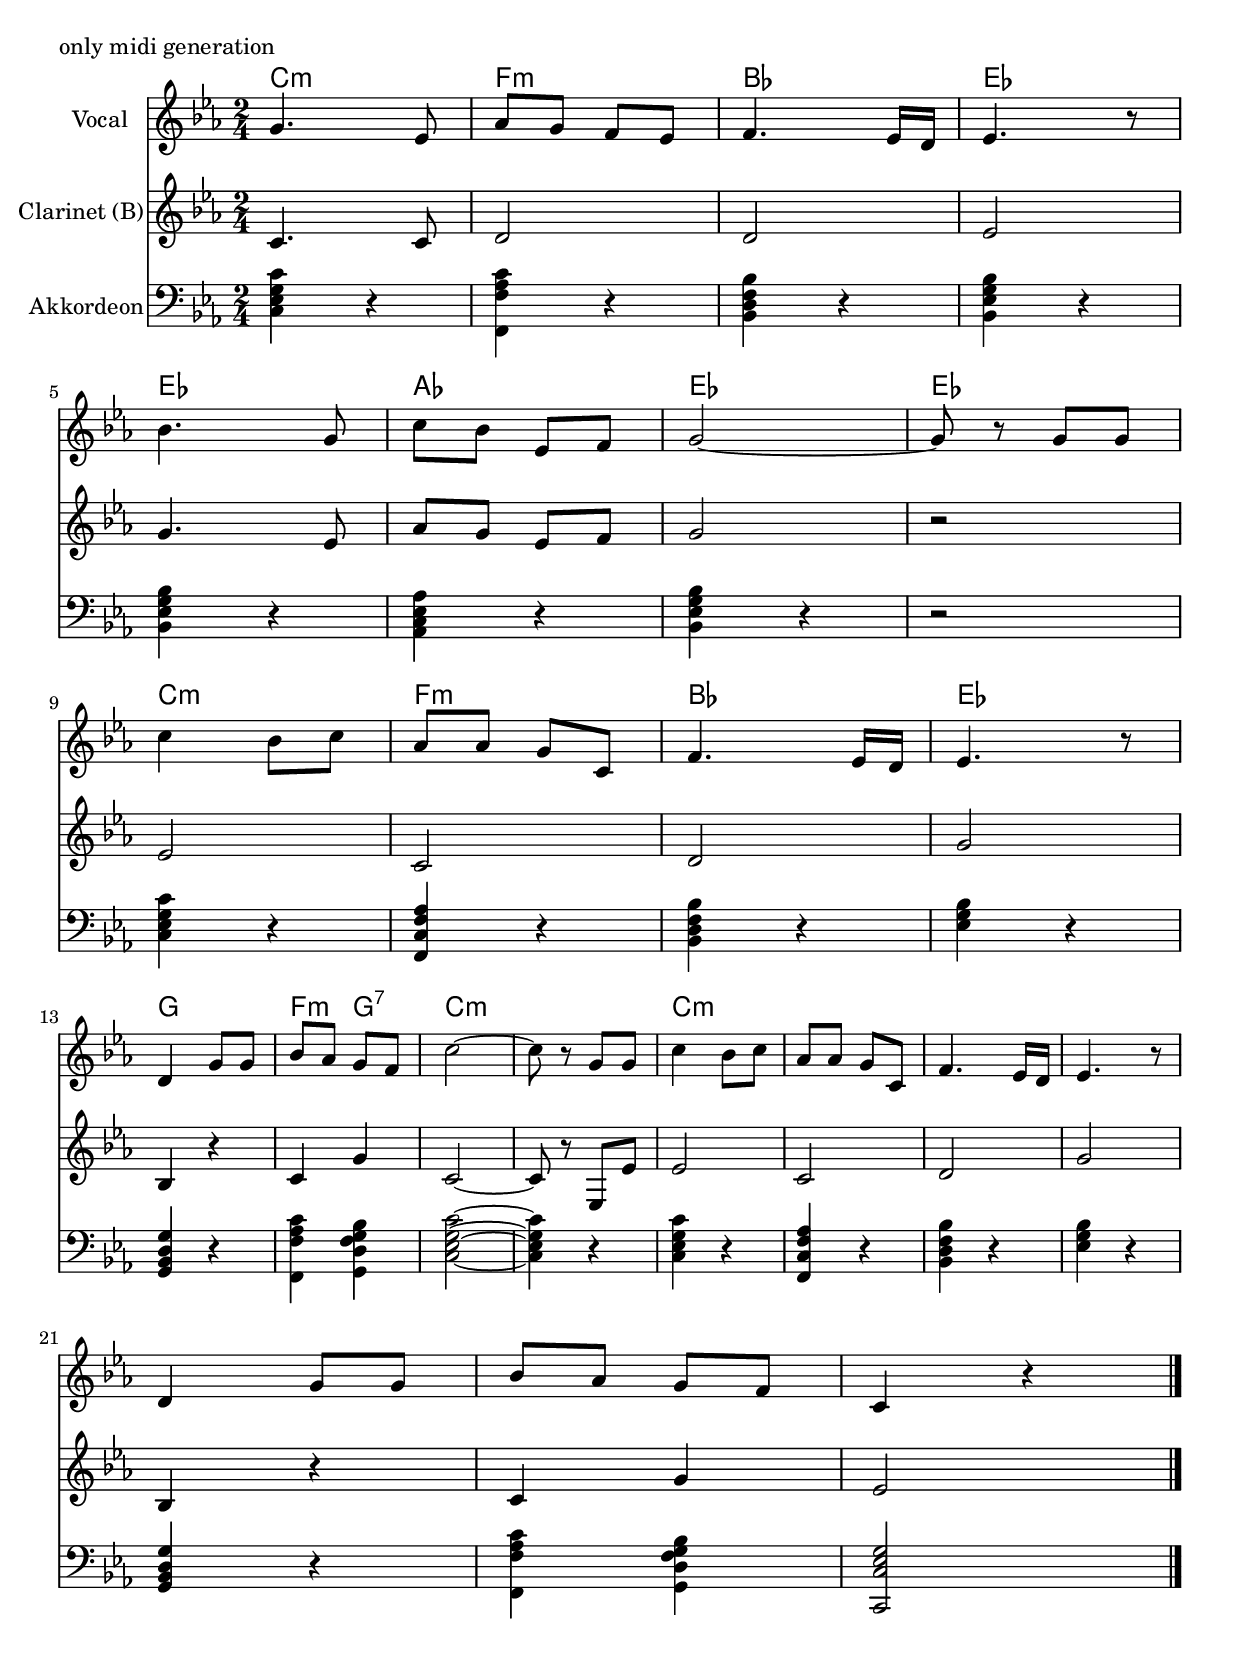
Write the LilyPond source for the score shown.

\version "2.20.0"
\version "2.20.0"

global = {
  \key c \minor
  \time 2/4
  }

voice_chords = 
  \chordmode 
    { 
    c2:m f:m bes es \break
    es as es es \break
    c:m f:m bes es \break
    g f4:m g4:7 c1:m c2:m 
    }


voice_vocal =     
  \transpose c c' {
    \clef "treble"
    g4. es8 as g f es f4. es16 d es4. r8
    \break
    bes4. g8 c' bes es f g2~ g8 r8 g g
    \break
    
    \repeat volta 2 {
      c'4  bes8 c' as as g c f4. es16 d es4. r8
      \break
      d4 g8 g bes as g f 
      }
    \alternative {
       { c'2~ c'8 r g  g }
       { c4 r4 \bar "|."  }
      }
     
  }

voice_clarinet = 
  \transpose c c' {
    \clef "treble"
    c4. c8 d2 d2 es 
    g4. es8  as8 g es f g2 r 
    \repeat volta 2 {
      es2 c  d  g  
      bes,4 r c4 g 
      }
    \alternative {
       { c2~ | c8 r es,  es }
       {es2}
       }  
   }


voice_accordion = {
  \clef "bass"

  <c es g c'>4 r   <f, c' f as> r  <bes, d f bes> r  <bes, es g bes> r
  <bes, es g bes> r <as, c es as> r <bes, es g bes> r r2
  \repeat volta 2 {
    <c es g c'>4 r <f, c f as> r  <bes, d f bes> r <es g bes> r 
    <g, bes, d g> r <f, c' f as>4 <g, bes d f g> 
    }
  \alternative {
      {<c es g c'>2~  | <c es g c'>4 r  }
      {<c, es g c>2}
    }  
  
  }


\score {
  \header { piece = "only midi generation " }
  
\unfoldRepeats { 

  <<
    \new ChordNames
      \voice_chords
      
    \new Staff \with { midiInstrument = "Violin"
      instrumentName = "Vocal" } 
      { 
      \global
      \voice_vocal
      }  
    
    \new Staff \with {
      midiInstrument = "Clarinet"
      instrumentName = "Clarinet (B)" } 
      { 
        \global
        \voice_clarinet
      }
  
    \new Staff \with {
      midiInstrument = "Acoustic Grand"
      instrumentName = "Akkordeon" }
      {
        \global
        \voice_accordion
      }
  >>
}
  \layout { }
  \midi { \tempo 4=100 }
} 
